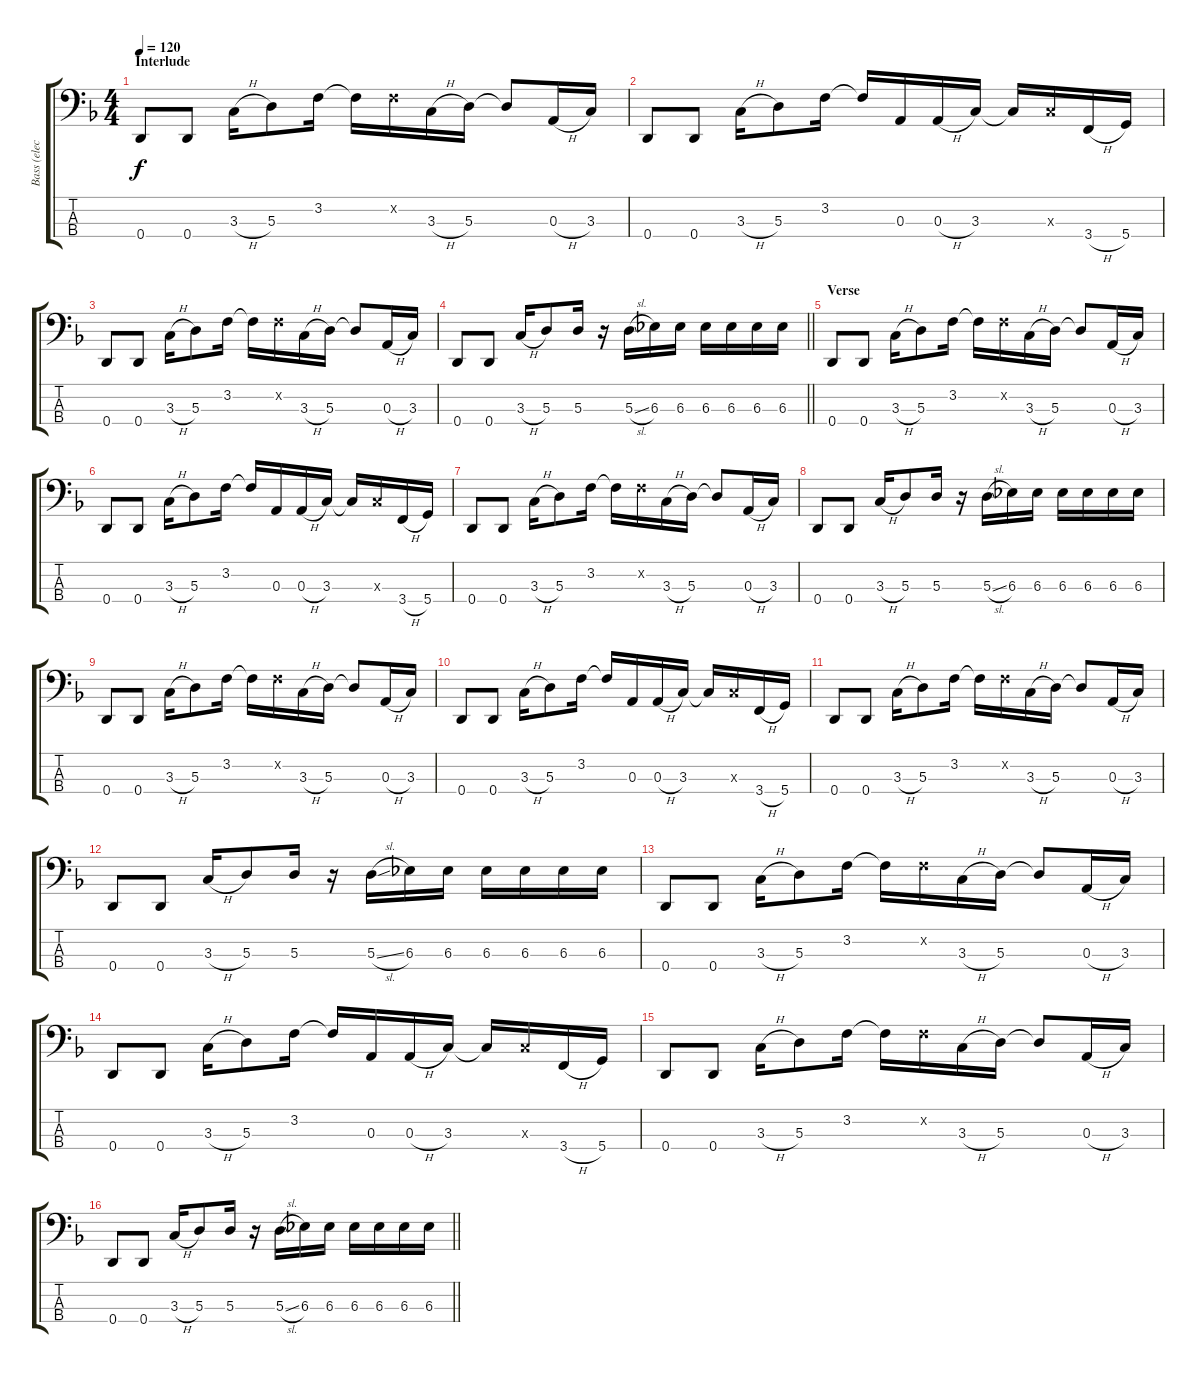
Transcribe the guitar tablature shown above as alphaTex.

\track ("Bass (elec.)" "Bass (elec") {instrument electricbassfinger}
\staff {score tabs}
\tuning (G2 D2 A1 D1) {hide}
\ts (4 4)
\section ("" "Interlude")
\tempo 120
\clef f4
\ks f
0.4.8{dy f instrument slapbass1} 0.4.8 3.3{h}.16 5.3.8 3.2.16 3.2{t}.16 3.2{x}.16 3.3{h}.16 5.3.16 5.3{t}.8 0.3{h}.16 3.3.16 |
0.4.8 0.4.8 3.3{h}.16 5.3.8 3.2.16 3.2{t}.16 0.3.16 0.3{h}.16 3.3.16 3.3{t}.16 3.3{x}.16 3.4{h}.16 5.4.16 |
0.4.8 0.4.8 3.3{h}.16 5.3.8 3.2.16 3.2{t}.16 3.2{x}.16 3.3{h}.16 5.3.16 5.3{t}.8 0.3{h}.16 3.3.16 |
\barLineRight lightlight
0.4.8 0.4.8 3.3{h}.16 5.3.8 5.3.16 r.16 5.3{sl}.16 6.3.16 6.3.16 6.3.16 6.3.16 6.3.16 6.3.16 |
\section ("" "Verse")
0.4.8 0.4.8 3.3{h}.16 5.3.8 3.2.16 3.2{t}.16 3.2{x}.16 3.3{h}.16 5.3.16 5.3{t}.8 0.3{h}.16 3.3.16 |
0.4.8 0.4.8 3.3{h}.16 5.3.8 3.2.16 3.2{t}.16 0.3.16 0.3{h}.16 3.3.16 3.3{t}.16 3.3{x}.16 3.4{h}.16 5.4.16 |
0.4.8 0.4.8 3.3{h}.16 5.3.8 3.2.16 3.2{t}.16 3.2{x}.16 3.3{h}.16 5.3.16 5.3{t}.8 0.3{h}.16 3.3.16 |
0.4.8 0.4.8 3.3{h}.16 5.3.8 5.3.16 r.16 5.3{sl}.16 6.3.16 6.3.16 6.3.16 6.3.16 6.3.16 6.3.16 |
0.4.8 0.4.8 3.3{h}.16 5.3.8 3.2.16 3.2{t}.16 3.2{x}.16 3.3{h}.16 5.3.16 5.3{t}.8 0.3{h}.16 3.3.16 |
0.4.8 0.4.8 3.3{h}.16 5.3.8 3.2.16 3.2{t}.16 0.3.16 0.3{h}.16 3.3.16 3.3{t}.16 3.3{x}.16 3.4{h}.16 5.4.16 |
0.4.8 0.4.8 3.3{h}.16 5.3.8 3.2.16 3.2{t}.16 3.2{x}.16 3.3{h}.16 5.3.16 5.3{t}.8 0.3{h}.16 3.3.16 |
0.4.8 0.4.8 3.3{h}.16 5.3.8 5.3.16 r.16 5.3{sl}.16 6.3.16 6.3.16 6.3.16 6.3.16 6.3.16 6.3.16 |
0.4.8 0.4.8 3.3{h}.16 5.3.8 3.2.16 3.2{t}.16 3.2{x}.16 3.3{h}.16 5.3.16 5.3{t}.8 0.3{h}.16 3.3.16 |
0.4.8 0.4.8 3.3{h}.16 5.3.8 3.2.16 3.2{t}.16 0.3.16 0.3{h}.16 3.3.16 3.3{t}.16 3.3{x}.16 3.4{h}.16 5.4.16 |
0.4.8 0.4.8 3.3{h}.16 5.3.8 3.2.16 3.2{t}.16 3.2{x}.16 3.3{h}.16 5.3.16 5.3{t}.8 0.3{h}.16 3.3.16 |
\barLineRight lightlight
0.4.8 0.4.8 3.3{h}.16 5.3.8 5.3.16 r.16 5.3{sl}.16 6.3.16 6.3.16 6.3.16 6.3.16 6.3.16 6.3.16
